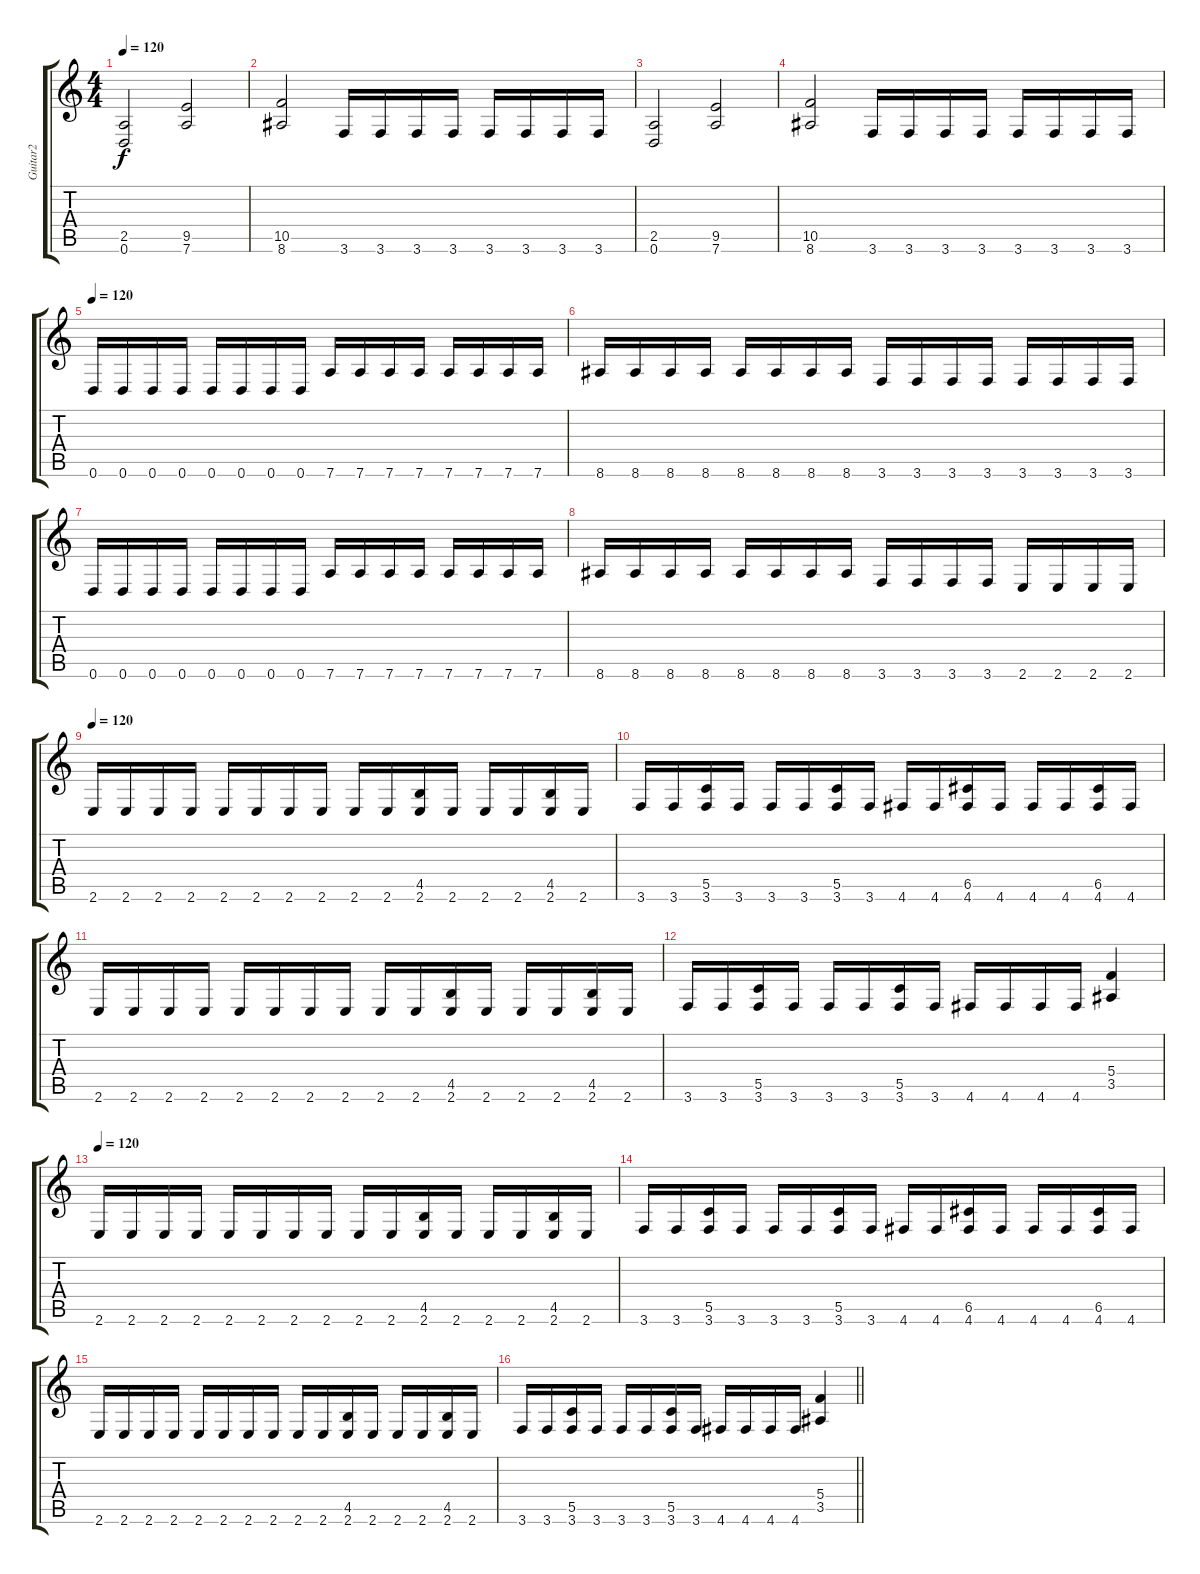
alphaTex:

\track ("Guitar2" "Guitar2") {instrument distortionguitar}
\staff {score tabs}
\tuning (D4 A3 F3 C3 G2 D2) {hide}
\ts (4 4)
\tempo 120
\clef g2
\ks c
(2.5 0.6).2{dy f} (9.5 7.6).2 |
(10.5 8.6).2 3.6.16 3.6.16 3.6.16 3.6.16 3.6.16 3.6.16 3.6.16 3.6.16 |
(2.5 0.6).2 (9.5 7.6).2 |
(10.5 8.6).2 3.6.16 3.6.16 3.6.16 3.6.16 3.6.16 3.6.16 3.6.16 3.6.16 |
\tempo 120
0.6.16 0.6.16 0.6.16 0.6.16 0.6.16 0.6.16 0.6.16 0.6.16 7.6.16 7.6.16 7.6.16 7.6.16 7.6.16 7.6.16 7.6.16 7.6.16 |
8.6.16 8.6.16 8.6.16 8.6.16 8.6.16 8.6.16 8.6.16 8.6.16 3.6.16 3.6.16 3.6.16 3.6.16 3.6.16 3.6.16 3.6.16 3.6.16 |
0.6.16 0.6.16 0.6.16 0.6.16 0.6.16 0.6.16 0.6.16 0.6.16 7.6.16 7.6.16 7.6.16 7.6.16 7.6.16 7.6.16 7.6.16 7.6.16 |
8.6.16 8.6.16 8.6.16 8.6.16 8.6.16 8.6.16 8.6.16 8.6.16 3.6.16 3.6.16 3.6.16 3.6.16 2.6.16 2.6.16 2.6.16 2.6.16 |
\tempo 120
2.6.16 2.6.16 2.6.16 2.6.16 2.6.16 2.6.16 2.6.16 2.6.16 2.6.16 2.6.16 (4.5 2.6).16 2.6.16 2.6.16 2.6.16 (4.5 2.6).16 2.6.16 |
3.6.16 3.6.16 (5.5 3.6).16 3.6.16 3.6.16 3.6.16 (5.5 3.6).16 3.6.16 4.6.16 4.6.16 (6.5 4.6).16 4.6.16 4.6.16 4.6.16 (6.5 4.6).16 4.6.16 |
2.6.16 2.6.16 2.6.16 2.6.16 2.6.16 2.6.16 2.6.16 2.6.16 2.6.16 2.6.16 (4.5 2.6).16 2.6.16 2.6.16 2.6.16 (4.5 2.6).16 2.6.16 |
3.6.16 3.6.16 (5.5 3.6).16 3.6.16 3.6.16 3.6.16 (5.5 3.6).16 3.6.16 4.6.16 4.6.16 4.6.16 4.6.16 (5.4 3.5).4 |
\tempo 120
2.6.16 2.6.16 2.6.16 2.6.16 2.6.16 2.6.16 2.6.16 2.6.16 2.6.16 2.6.16 (4.5 2.6).16 2.6.16 2.6.16 2.6.16 (4.5 2.6).16 2.6.16 |
3.6.16 3.6.16 (5.5 3.6).16 3.6.16 3.6.16 3.6.16 (5.5 3.6).16 3.6.16 4.6.16 4.6.16 (6.5 4.6).16 4.6.16 4.6.16 4.6.16 (6.5 4.6).16 4.6.16 |
2.6.16 2.6.16 2.6.16 2.6.16 2.6.16 2.6.16 2.6.16 2.6.16 2.6.16 2.6.16 (4.5 2.6).16 2.6.16 2.6.16 2.6.16 (4.5 2.6).16 2.6.16 |
\barLineRight lightlight
3.6.16 3.6.16 (5.5 3.6).16 3.6.16 3.6.16 3.6.16 (5.5 3.6).16 3.6.16 4.6.16 4.6.16 4.6.16 4.6.16 (5.4 3.5).4
